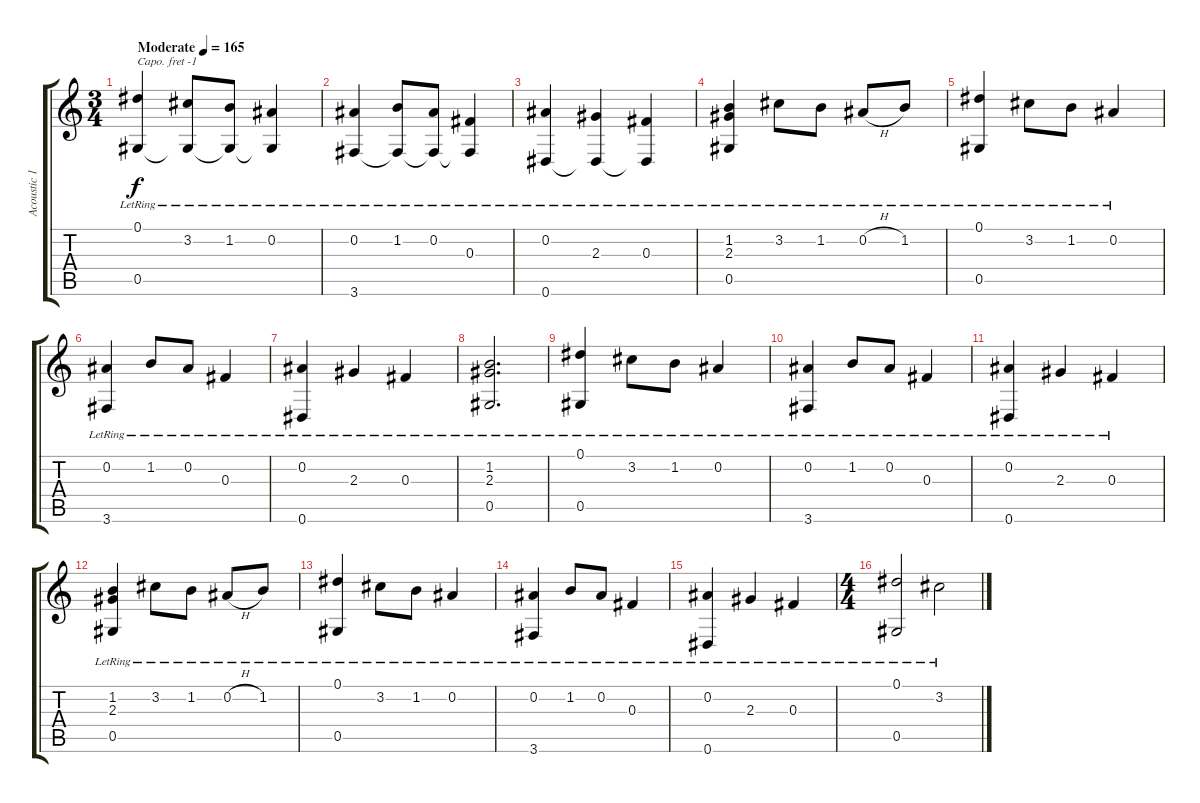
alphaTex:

\track ("Acoustic 1" "Acoustic 1") {instrument acousticguitarsteel}
\staff {score tabs}
\capo -1
\tuning (E4 B3 G3 D3 A2 E2) {hide}
\ts (3 4)
\tempo (165 "Moderate")
\clef g2
\ks c
(0.1{lr} 0.5{lr}).4{dy f instrument acousticguitarsteel} (3.2{lr} 0.5{t}).8 (1.2{lr} 0.5{t}).8 (0.2{lr} 0.5{t}).4 |
(0.2{lr} 3.6{lr}).4 (1.2{lr} 3.6{t}).8 (0.2{lr} 3.6{t}).8 (0.3{lr} 3.6{t}).4 |
(0.2{lr} 0.6{lr}).4 (2.3{lr} 0.6{t}).4 (0.3{lr} 0.6{t}).4 |
(1.2{lr} 2.3{lr} 0.5{lr}).4 3.2{lr}.8 1.2{lr}.8 0.2{h lr}.8 1.2{lr}.8 |
(0.1{lr} 0.5{lr}).4 3.2{lr}.8 1.2{lr}.8 0.2{lr}.4 |
(0.2{lr} 3.6{lr}).4 1.2{lr}.8 0.2{lr}.8 0.3{lr}.4 |
(0.2{lr} 0.6{lr}).4 2.3{lr}.4 0.3{lr}.4 |
(1.2{lr} 2.3{lr} 0.5{lr}).2{d} |
(0.1{lr} 0.5{lr}).4 3.2{lr}.8 1.2{lr}.8 0.2{lr}.4 |
(0.2{lr} 3.6{lr}).4 1.2{lr}.8 0.2{lr}.8 0.3{lr}.4 |
(0.2{lr} 0.6{lr}).4 2.3{lr}.4 0.3{lr}.4 |
(1.2{lr} 2.3{lr} 0.5{lr}).4 3.2{lr}.8 1.2{lr}.8 0.2{h lr}.8 1.2{lr}.8 |
(0.1{lr} 0.5{lr}).4 3.2{lr}.8 1.2{lr}.8 0.2{lr}.4 |
(0.2{lr} 3.6{lr}).4 1.2{lr}.8 0.2{lr}.8 0.3{lr}.4 |
(0.2{lr} 0.6{lr}).4 2.3{lr}.4 0.3{lr}.4 |
\ts (4 4)
(0.1{lr} 0.5{lr}).2 3.2{lr}.2
